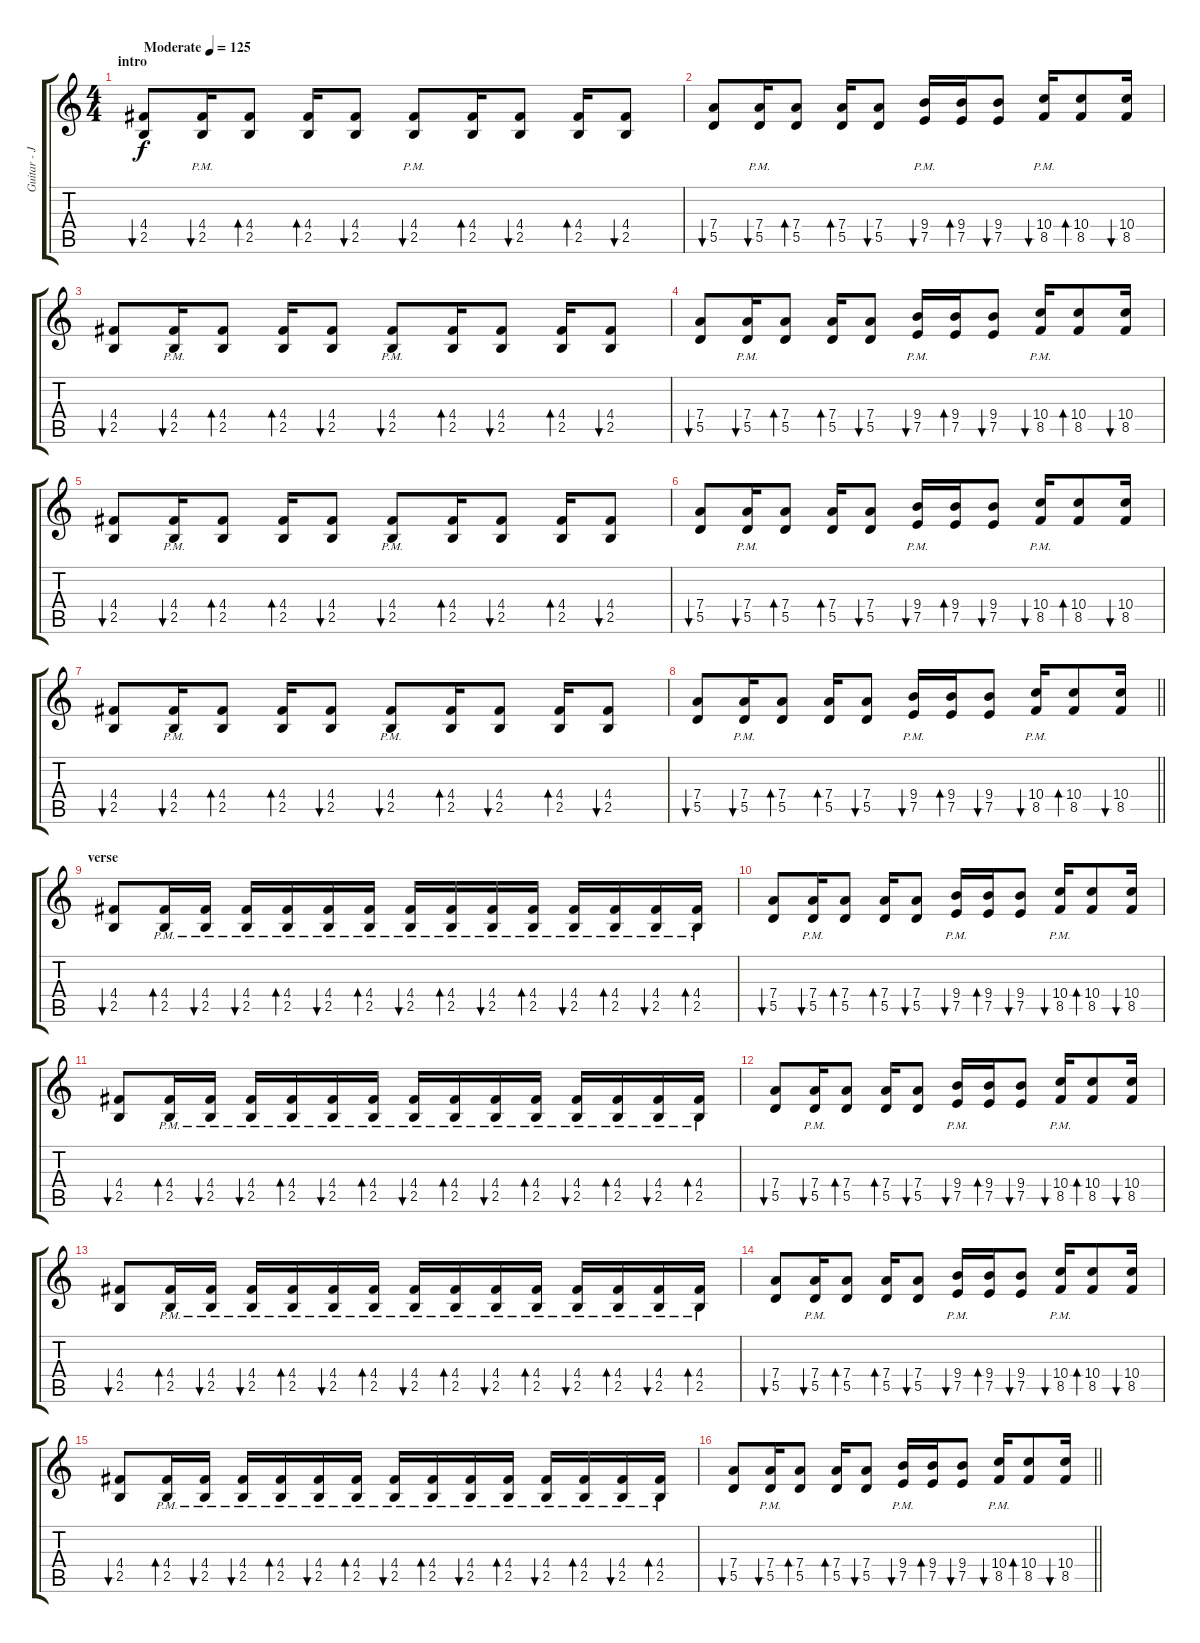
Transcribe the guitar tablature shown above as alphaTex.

\track ("Guitar - Jamie Buchan" "Guitar - J") {instrument overdrivenguitar}
\staff {score tabs}
\tuning (E4 B3 G3 D3 A2 E2) {hide}
\ts (4 4)
\section ("" "intro")
\tempo (125 "Moderate")
\clef g2
\ks c
(4.4 2.5).8{bu 60 dy f instrument overdrivenguitar} (4.4{pm} 2.5{pm}).16{bu 60} (4.4 2.5).8{bd 60} (4.4 2.5).16{bd 60} (4.4 2.5).8{bu 60} (4.4{pm} 2.5{pm}).8{bu 60} (4.4 2.5).16{bd 60} (4.4 2.5).8{bu 60} (4.4 2.5).16{bd 60} (4.4 2.5).8{bu 60} |
(7.4 5.5).8{bu 60} (7.4{pm} 5.5{pm}).16{bu 60} (7.4 5.5).8{bd 60} (7.4 5.5).16{bd 60} (7.4 5.5).8{bu 60} (9.4{pm} 7.5{pm}).16{bu 60} (9.4 7.5).16{bd 60} (9.4 7.5).8{bu 60} (10.4{pm} 8.5{pm}).16{bu 60} (10.4 8.5).8{bd 60} (10.4 8.5).16{bu 60} |
(4.4 2.5).8{bu 60} (4.4{pm} 2.5{pm}).16{bu 60} (4.4 2.5).8{bd 60} (4.4 2.5).16{bd 60} (4.4 2.5).8{bu 60} (4.4{pm} 2.5{pm}).8{bu 60} (4.4 2.5).16{bd 60} (4.4 2.5).8{bu 60} (4.4 2.5).16{bd 60} (4.4 2.5).8{bu 60} |
(7.4 5.5).8{bu 60} (7.4{pm} 5.5{pm}).16{bu 60} (7.4 5.5).8{bd 60} (7.4 5.5).16{bd 60} (7.4 5.5).8{bu 60} (9.4{pm} 7.5{pm}).16{bu 60} (9.4 7.5).16{bd 60} (9.4 7.5).8{bu 60} (10.4{pm} 8.5{pm}).16{bu 60} (10.4 8.5).8{bd 60} (10.4 8.5).16{bu 60} |
(4.4 2.5).8{bu 60} (4.4{pm} 2.5{pm}).16{bu 60} (4.4 2.5).8{bd 60} (4.4 2.5).16{bd 60} (4.4 2.5).8{bu 60} (4.4{pm} 2.5{pm}).8{bu 60} (4.4 2.5).16{bd 60} (4.4 2.5).8{bu 60} (4.4 2.5).16{bd 60} (4.4 2.5).8{bu 60} |
(7.4 5.5).8{bu 60} (7.4{pm} 5.5{pm}).16{bu 60} (7.4 5.5).8{bd 60} (7.4 5.5).16{bd 60} (7.4 5.5).8{bu 60} (9.4{pm} 7.5{pm}).16{bu 60} (9.4 7.5).16{bd 60} (9.4 7.5).8{bu 60} (10.4{pm} 8.5{pm}).16{bu 60} (10.4 8.5).8{bd 60} (10.4 8.5).16{bu 60} |
(4.4 2.5).8{bu 60} (4.4{pm} 2.5{pm}).16{bu 60} (4.4 2.5).8{bd 60} (4.4 2.5).16{bd 60} (4.4 2.5).8{bu 60} (4.4{pm} 2.5{pm}).8{bu 60} (4.4 2.5).16{bd 60} (4.4 2.5).8{bu 60} (4.4 2.5).16{bd 60} (4.4 2.5).8{bu 60} |
\barLineRight lightlight
(7.4 5.5).8{bu 60} (7.4{pm} 5.5{pm}).16{bu 60} (7.4 5.5).8{bd 60} (7.4 5.5).16{bd 60} (7.4 5.5).8{bu 60} (9.4{pm} 7.5{pm}).16{bu 60} (9.4 7.5).16{bd 60} (9.4 7.5).8{bu 60} (10.4{pm} 8.5{pm}).16{bu 60} (10.4 8.5).8{bd 60} (10.4 8.5).16{bu 60} |
\section ("" "verse")
(4.4 2.5).8{bu 60} (4.4{pm} 2.5{pm}).16{bd 60} (4.4{pm} 2.5{pm}).16{bu 60} (4.4{pm} 2.5{pm}).16{bu 60} (4.4{pm} 2.5{pm}).16{bd 60} (4.4{pm} 2.5{pm}).16{bu 60} (4.4{pm} 2.5{pm}).16{bd 60} (4.4{pm} 2.5{pm}).16{bu 60} (4.4{pm} 2.5{pm}).16{bd 60} (4.4{pm} 2.5{pm}).16{bu 60} (4.4{pm} 2.5{pm}).16{bd 60} (4.4{pm} 2.5{pm}).16{bu 60} (4.4{pm} 2.5{pm}).16{bd 60} (4.4{pm} 2.5{pm}).16{bu 60} (4.4{pm} 2.5{pm}).16{bd 60} |
(7.4 5.5).8{bu 60} (7.4{pm} 5.5{pm}).16{bu 60} (7.4 5.5).8{bd 60} (7.4 5.5).16{bd 60} (7.4 5.5).8{bu 60} (9.4{pm} 7.5{pm}).16{bu 60} (9.4 7.5).16{bd 60} (9.4 7.5).8{bu 60} (10.4{pm} 8.5{pm}).16{bu 60} (10.4 8.5).8{bd 60} (10.4 8.5).16{bu 60} |
(4.4 2.5).8{bu 60} (4.4{pm} 2.5{pm}).16{bd 60} (4.4{pm} 2.5{pm}).16{bu 60} (4.4{pm} 2.5{pm}).16{bu 60} (4.4{pm} 2.5{pm}).16{bd 60} (4.4{pm} 2.5{pm}).16{bu 60} (4.4{pm} 2.5{pm}).16{bd 60} (4.4{pm} 2.5{pm}).16{bu 60} (4.4{pm} 2.5{pm}).16{bd 60} (4.4{pm} 2.5{pm}).16{bu 60} (4.4{pm} 2.5{pm}).16{bd 60} (4.4{pm} 2.5{pm}).16{bu 60} (4.4{pm} 2.5{pm}).16{bd 60} (4.4{pm} 2.5{pm}).16{bu 60} (4.4{pm} 2.5{pm}).16{bd 60} |
(7.4 5.5).8{bu 60} (7.4{pm} 5.5{pm}).16{bu 60} (7.4 5.5).8{bd 60} (7.4 5.5).16{bd 60} (7.4 5.5).8{bu 60} (9.4{pm} 7.5{pm}).16{bu 60} (9.4 7.5).16{bd 60} (9.4 7.5).8{bu 60} (10.4{pm} 8.5{pm}).16{bu 60} (10.4 8.5).8{bd 60} (10.4 8.5).16{bu 60} |
(4.4 2.5).8{bu 60} (4.4{pm} 2.5{pm}).16{bd 60} (4.4{pm} 2.5{pm}).16{bu 60} (4.4{pm} 2.5{pm}).16{bu 60} (4.4{pm} 2.5{pm}).16{bd 60} (4.4{pm} 2.5{pm}).16{bu 60} (4.4{pm} 2.5{pm}).16{bd 60} (4.4{pm} 2.5{pm}).16{bu 60} (4.4{pm} 2.5{pm}).16{bd 60} (4.4{pm} 2.5{pm}).16{bu 60} (4.4{pm} 2.5{pm}).16{bd 60} (4.4{pm} 2.5{pm}).16{bu 60} (4.4{pm} 2.5{pm}).16{bd 60} (4.4{pm} 2.5{pm}).16{bu 60} (4.4{pm} 2.5{pm}).16{bd 60} |
(7.4 5.5).8{bu 60} (7.4{pm} 5.5{pm}).16{bu 60} (7.4 5.5).8{bd 60} (7.4 5.5).16{bd 60} (7.4 5.5).8{bu 60} (9.4{pm} 7.5{pm}).16{bu 60} (9.4 7.5).16{bd 60} (9.4 7.5).8{bu 60} (10.4{pm} 8.5{pm}).16{bu 60} (10.4 8.5).8{bd 60} (10.4 8.5).16{bu 60} |
(4.4 2.5).8{bu 60} (4.4{pm} 2.5{pm}).16{bd 60} (4.4{pm} 2.5{pm}).16{bu 60} (4.4{pm} 2.5{pm}).16{bu 60} (4.4{pm} 2.5{pm}).16{bd 60} (4.4{pm} 2.5{pm}).16{bu 60} (4.4{pm} 2.5{pm}).16{bd 60} (4.4{pm} 2.5{pm}).16{bu 60} (4.4{pm} 2.5{pm}).16{bd 60} (4.4{pm} 2.5{pm}).16{bu 60} (4.4{pm} 2.5{pm}).16{bd 60} (4.4{pm} 2.5{pm}).16{bu 60} (4.4{pm} 2.5{pm}).16{bd 60} (4.4{pm} 2.5{pm}).16{bu 60} (4.4{pm} 2.5{pm}).16{bd 60} |
\barLineRight lightlight
(7.4 5.5).8{bu 60} (7.4{pm} 5.5{pm}).16{bu 60} (7.4 5.5).8{bd 60} (7.4 5.5).16{bd 60} (7.4 5.5).8{bu 60} (9.4{pm} 7.5{pm}).16{bu 60} (9.4 7.5).16{bd 60} (9.4 7.5).8{bu 60} (10.4{pm} 8.5{pm}).16{bu 60} (10.4 8.5).8{bd 60} (10.4 8.5).16{bu 60}
